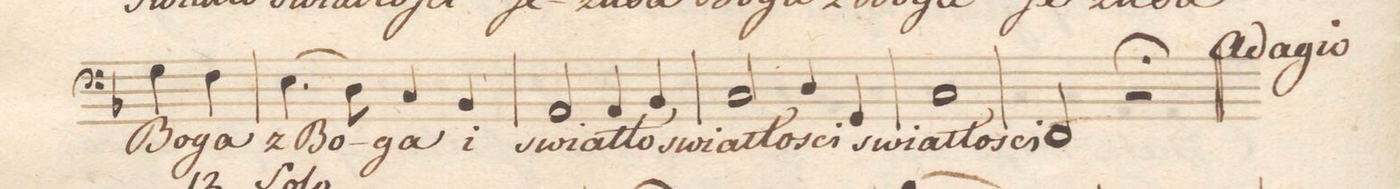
**kern	**text	**dynam
*I"Baʃso	*	*
*clefF4	*	*
*k[b-]	*	*
*met(c)	*	*
*M4/4	*	*
4G\	Bo-	.
4F\	-ga	.
=20	=20	=20
(4.E\	z_Bo-	.
8D\)	.	.
4C/	-ga	.
4BB-/	i	.
=21	=21	=21
2AA/	swiat-	.
4AA/	-ło	.
4BB-/	swiat-	.
=22	=22	=22
2C/	-ło-	.
4D/	sci	.
4GG/	swiat-	.
=23	=23	=23
1C	-ło-	.
=24	=24	=24
2FF/	sci	.
2r;	.	.
=25	=25	=25
*-	*-	*-
